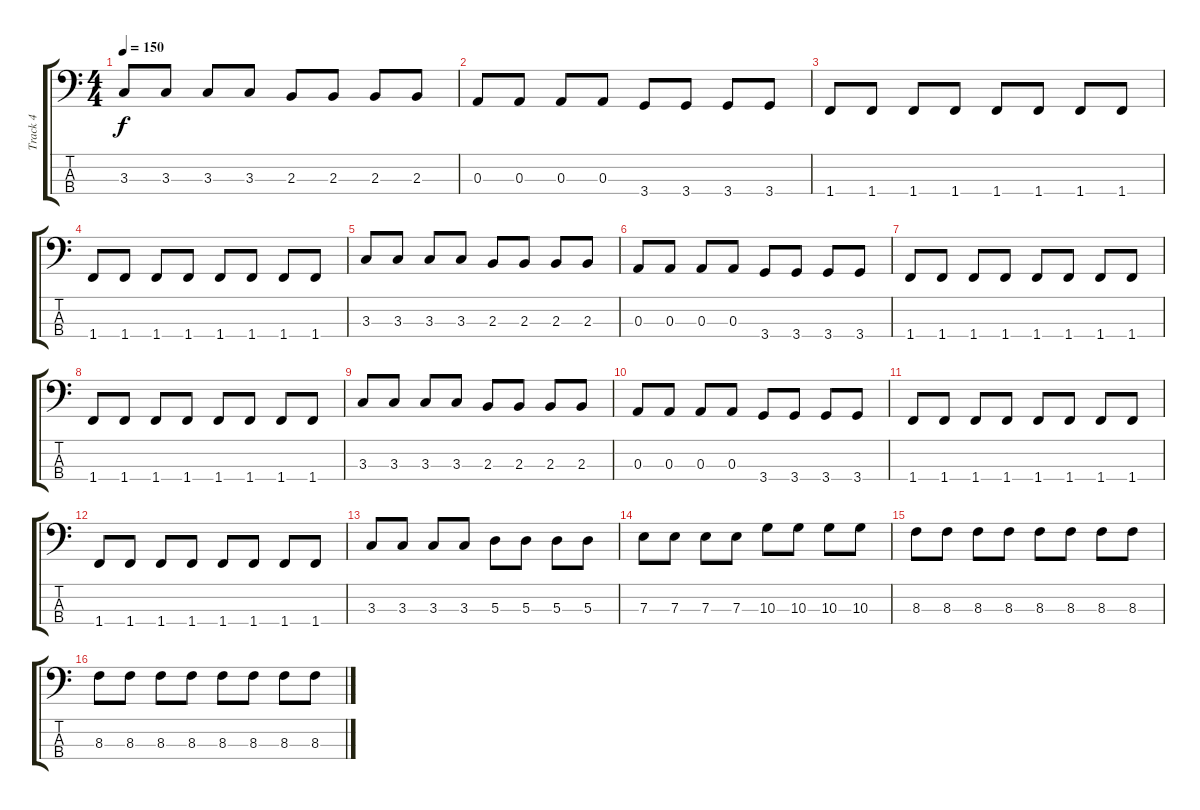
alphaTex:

\track ("Track 4" "Track 4") {instrument electricbassfinger}
\staff {score tabs}
\tuning (G2 D2 A1 E1) {hide}
\ts (4 4)
\tempo 150
\clef f4
\ks c
3.3.8{dy f} 3.3.8 3.3.8 3.3.8 2.3.8 2.3.8 2.3.8 2.3.8 |
0.3.8 0.3.8 0.3.8 0.3.8 3.4.8 3.4.8 3.4.8 3.4.8 |
1.4.8 1.4.8 1.4.8 1.4.8 1.4.8 1.4.8 1.4.8 1.4.8 |
1.4.8 1.4.8 1.4.8 1.4.8 1.4.8 1.4.8 1.4.8 1.4.8 |
3.3.8 3.3.8 3.3.8 3.3.8 2.3.8 2.3.8 2.3.8 2.3.8 |
0.3.8 0.3.8 0.3.8 0.3.8 3.4.8 3.4.8 3.4.8 3.4.8 |
1.4.8 1.4.8 1.4.8 1.4.8 1.4.8 1.4.8 1.4.8 1.4.8 |
1.4.8 1.4.8 1.4.8 1.4.8 1.4.8 1.4.8 1.4.8 1.4.8 |
3.3.8 3.3.8 3.3.8 3.3.8 2.3.8 2.3.8 2.3.8 2.3.8 |
0.3.8 0.3.8 0.3.8 0.3.8 3.4.8 3.4.8 3.4.8 3.4.8 |
1.4.8 1.4.8 1.4.8 1.4.8 1.4.8 1.4.8 1.4.8 1.4.8 |
1.4.8 1.4.8 1.4.8 1.4.8 1.4.8 1.4.8 1.4.8 1.4.8 |
3.3.8 3.3.8 3.3.8 3.3.8 5.3.8 5.3.8 5.3.8 5.3.8 |
7.3.8 7.3.8 7.3.8 7.3.8 10.3.8 10.3.8 10.3.8 10.3.8 |
8.3.8 8.3.8 8.3.8 8.3.8 8.3.8 8.3.8 8.3.8 8.3.8 |
8.3.8 8.3.8 8.3.8 8.3.8 8.3.8 8.3.8 8.3.8 8.3.8
